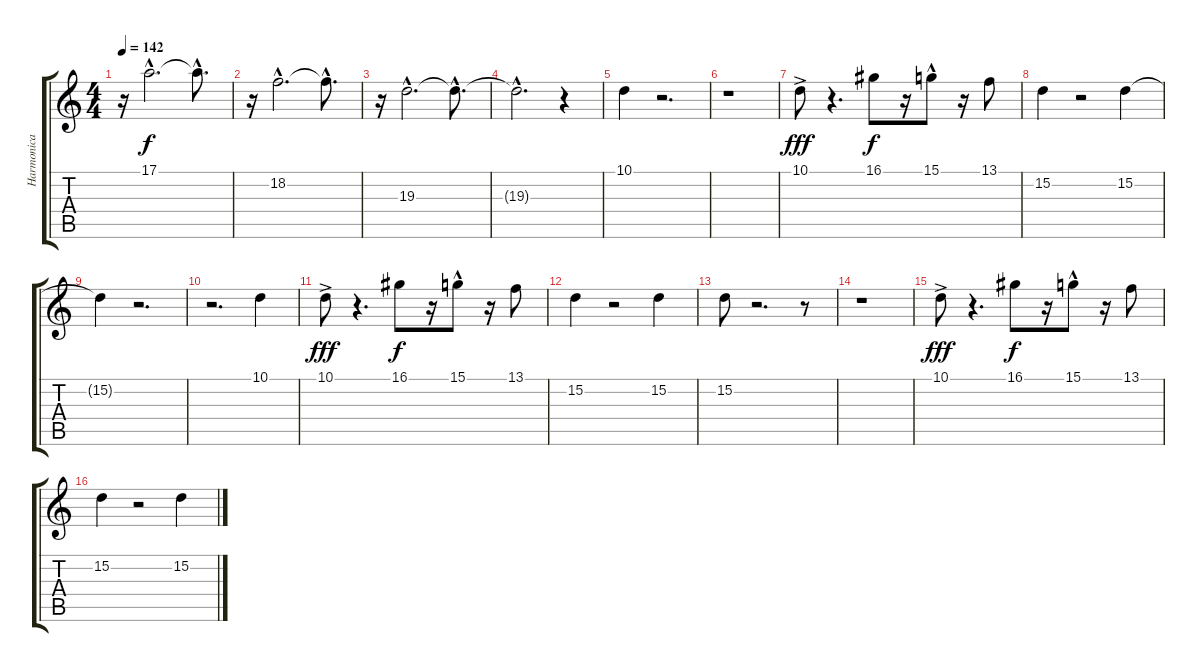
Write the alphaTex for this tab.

\track ("Harmonica" "Harmonica") {instrument harmonica}
\staff {score tabs}
\tuning (E4 B3 G3 D3 A2 E2) {hide}
\ts (4 4)
\tempo 142
\clef g2
\ks c
r.16{dy f} 17.1{hac}.2{d} 17.1{hac t}.8{d} |
r.16 18.2{hac}.2{d} 18.2{hac t}.8{d} |
r.16 19.3{hac}.2{d} 19.3{hac t}.8{d} |
19.3{hac t}.2{d} r.4 |
10.1.4 r.2{d} |
r.1 |
10.1{ac}.8{dy fff} r.4{d} 16.1.8{dy f} r.16 15.1{hac}.8 r.16 13.1.8 |
15.2.4 r.2 15.2.4 |
15.2{t}.4 r.2{d} |
r.2{d} 10.1.4 |
10.1{ac}.8{dy fff} r.4{d} 16.1.8{dy f} r.16 15.1{hac}.8 r.16 13.1.8 |
15.2.4 r.2 15.2.4 |
15.2.8 r.2{d} r.8 |
r.1 |
10.1{ac}.8{dy fff} r.4{d} 16.1.8{dy f} r.16 15.1{hac}.8 r.16 13.1.8 |
15.2.4 r.2 15.2.4
